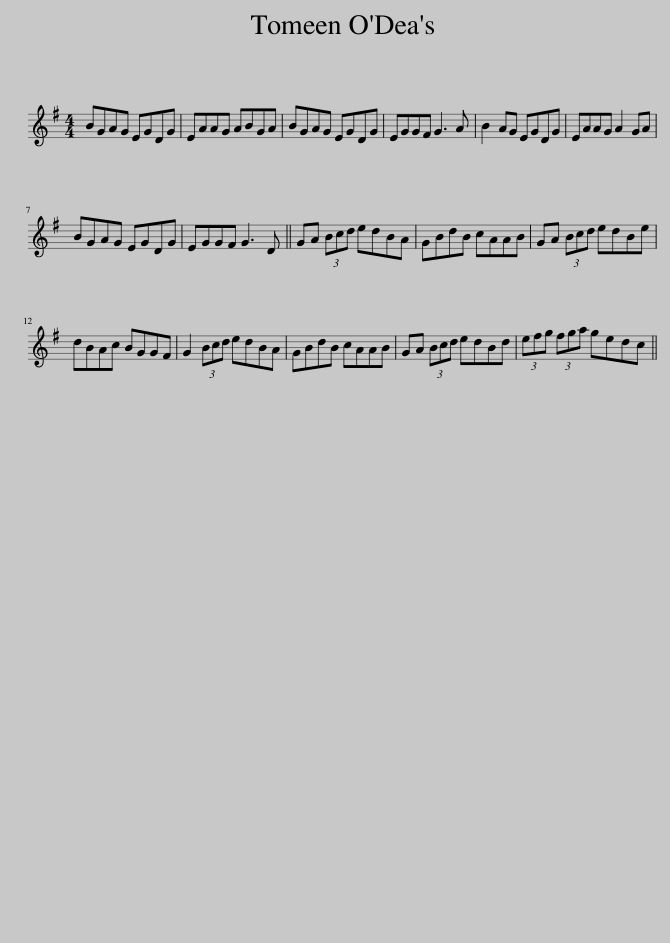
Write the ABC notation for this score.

X:1
L:1/8
M:4/4
I:linebreak $
K:G
V:1 treble
V:1
 BGAG EGDG | EAAG ABGA | BGAG EGDG | EGGF G3 A | B2 AG EGDG | %5
 EAAG A2 GA |$ BGAG EGDG | EGGF G3 D || GA (3Bcd edBA | GBdB cAAB | %10
 GA (3Bcd edBe |$ dBAc BGGF | G2 (3Bcd edBA | GBdB cAAB | GA (3Bcd edBd | %15
 (3efg (3fga gedc || %16
